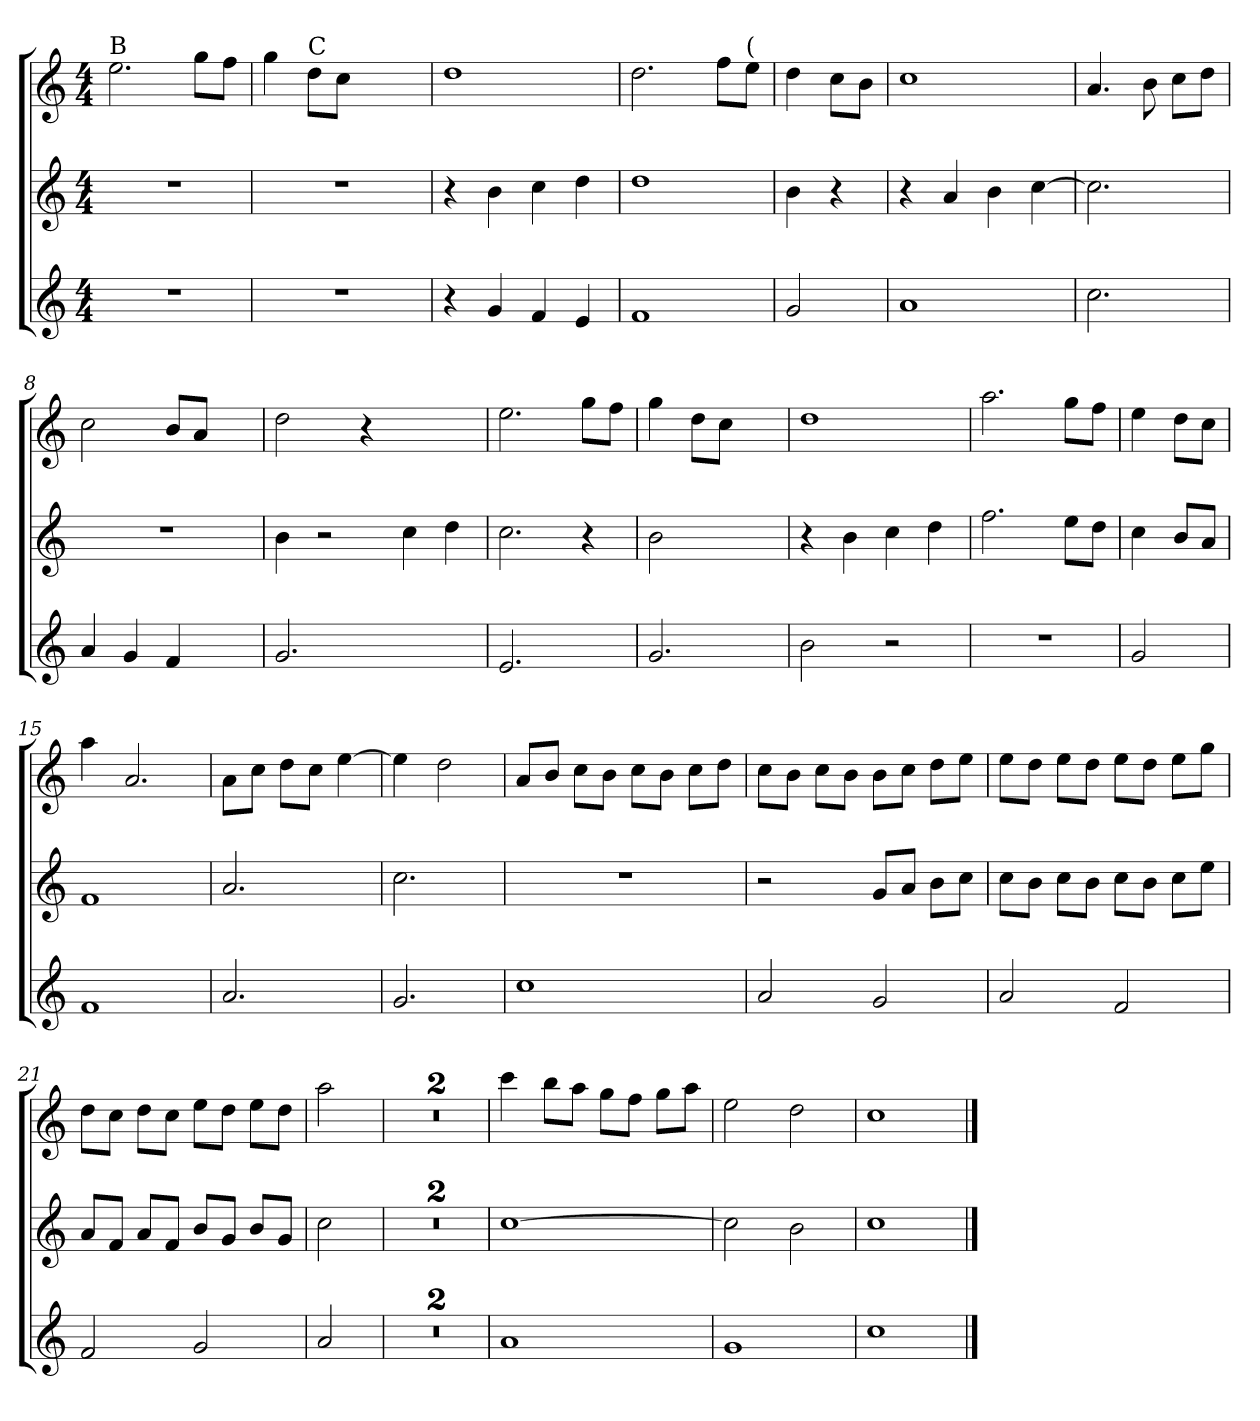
**kern	**kern	**kern
*part3	*part2	*part1
*staff3	*staff2	*staff1
*clefG2	*clefG2	*clefG2
*k[]	*k[]	*k[]
*M4/4	*M4/4	*M4/4
=1	=1	=1
!	!	!LO:TX:t=B
1r	1r	2.ee
.	.	8gg\L
.	.	8ff\J
=2	=2	=2
1r	1r	4gg
!	!	!LO:TX:t=C
.	.	8dd\L
.	.	8cc\J
.	.	2ryy
=3	=3	=3
4r	4r	1dd
4g	4b	.
4f	4cc	.
4e	4dd	.
=4	=4	=4
1f	1dd	2.dd
.	.	8ff\L
!	!	!LO:TX:t=(
.	.	8ee\J
=5	=5	=5
2g	4b	4dd
.	4r	8cc\L
.	.	8b\J
=6	=6	=6
1a	4r	1cc
.	4a	.
.	4b	.
.	[4cc	.
=7	=7	=7
2.cc	2.cc]	4.a
.	.	8b
.	.	8cc\L
.	.	8dd\J
=8	=8	=8
4a	1r	2cc
4g	.	.
4f	.	8b/L
.	.	8a/J
4ryy	.	4ryy
=9	=9	=9
2.g	4b	2dd
.	2r	.
.	.	4r
2ryy	4cc	2ryy
.	4dd	.
=10	=10	=10
2.e	2.cc	2.ee
4ryy	4r	8gg\L
.	.	8ff\J
=11	=11	=11
2.g	2b	4gg
.	.	8dd\L
.	.	8cc\J
.	4ryy	4ryy
=12	=12	=12
2b	4r	1dd
.	4b	.
2r	4cc	.
.	4dd	.
=13	=13	=13
1r	2.ff	2.aa
.	8ee\L	8gg\L
.	8dd\J	8ff\J
=14	=14	=14
2g	4cc	4ee
.	8b/L	8dd\L
.	8a/J	8cc\J
=15	=15	=15
1f	1f	4aa
.	.	2.a
=16	=16	=16
2.a	2.a	8a\L
.	.	8cc\J
.	.	8dd\L
.	.	8cc\J
.	.	[4ee
=17	=17	=17
2.g	2.cc	4ee]
.	.	2dd
=18	=18	=18
1cc	1r	8a/L
.	.	8b/J
.	.	8cc\L
.	.	8b\J
.	.	8cc\L
.	.	8b\J
.	.	8cc\L
.	.	8dd\J
=19	=19	=19
2a	2r	8cc\L
.	.	8b\J
.	.	8cc\L
.	.	8b\J
2g	8g/L	8b\L
.	8a/J	8cc\J
.	8b\L	8dd\L
.	8cc\J	8ee\J
=20	=20	=20
2a	8cc\L	8ee\L
.	8b\J	8dd\J
.	8cc\L	8ee\L
.	8b\J	8dd\J
2f	8cc\L	8ee\L
.	8b\J	8dd\J
.	8cc\L	8ee\L
.	8ee\J	8gg\J
=21	=21	=21
2f	8a/L	8dd\L
.	8f/J	8cc\J
.	8a/L	8dd\L
.	8f/J	8cc\J
2g	8b/L	8ee\L
.	8g/J	8dd\J
.	8b/L	8ee\L
.	8g/J	8dd\J
=22	=22	=22
2a	2cc	2aa
=23	=23	=23
1r	1r	1r
=24	=24	=24
1r	1r	1r
=25	=25	=25
1a	[1cc	4ccc
.	.	8bb\L
.	.	8aa\J
.	.	8gg\L
.	.	8ff\J
.	.	8gg\L
.	.	8aa\J
=26	=26	=26
1g	2cc]	2ee
.	2b	2dd
=27	=27	=27
1cc	1cc	1cc
==	==	==
*-	*-	*-
